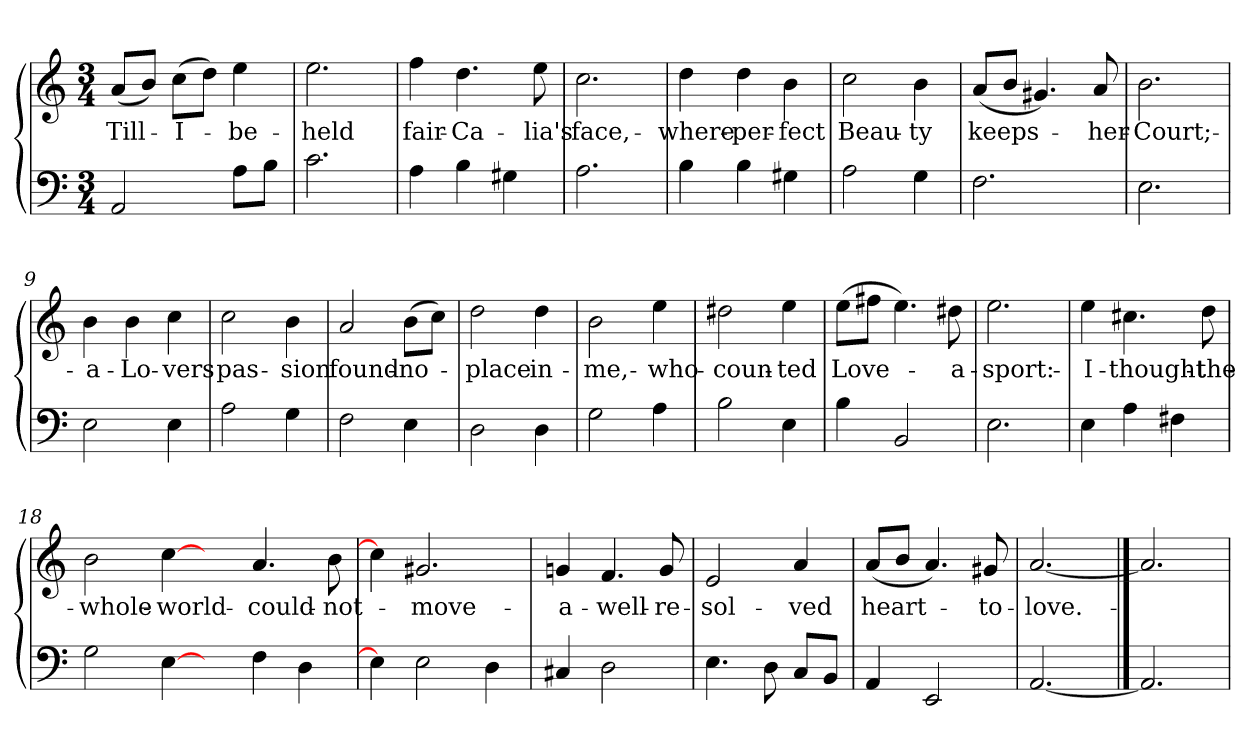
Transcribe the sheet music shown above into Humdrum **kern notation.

**kern	**kern	**text
*part2	*part1	*part1
*staff2	*staff1	*staff1
*clefF4	*clefG2	*
*k[]	*k[]	*
*C:	*C:	*
*M3/4	*M3/4	*
=1	=1	=1
2AA/	(8a/L	Till-
.	8b/J)	.
.	(8cc\L	I-
.	8dd\J)	.
8A\L	4ee\	be-
8B\J	.	.
=2	=2	=2
2.c\	2.ee\	-held
=3	=3	=3
4A\	4ff\	fair-
4B\	4.dd\	Ca-
4G#X\	.	.
.	8ee\	-lia's
=4	=4	=4
2.A\	2.cc\	face,-
=5	=5	=5
4B\	4dd\	where-
4B\	4dd\	per-
4G#X\	4b\	-fect
=6	=6	=6
2A\	2cc\	Beau-
4G\	4b\	-ty
=7	=7	=7
2.F\	(8a/L	keeps-
.	8b/J	.
.	4.g#X/)	.
.	8a/	her-
=8	=8	=8
2.E\	2.b\	Court;-
=9	=9	=9
2E\	4b\	a-
.	4b\	Lo-
4E\	4cc\	-vers
=10	=10	=10
2A\	2cc\	pas-
4G\	4b\	-sion
!!LO:LB:g=z
=11	=11	=11
2F\	2a/	found-
4E\	(8b\L	no-
.	8cc\J)	.
=12	=12	=12
2D\	2dd\	-place
4D\	4dd\	in-
=13	=13	=13
2G\	2b\	me,-
4A\	4ee\	who-
=14	=14	=14
2B\	2dd#X\	coun-
4E\	4ee\	-ted
=15	=15	=15
4B\	(8ee\L	Love-
.	8ff#X\J	.
2BB/	4.ee\)	.
.	8dd#X\	a-
=16	=16	=16
2.E\	2.ee\	sport:-
=17	=17	=17
4E\	4ee\	I-
4A\	4.cc#X\	thought-
4F#X\	.	.
.	8dd\	the-
!!LO:LB:g=z
=18	=18	=18
2G\	2b\	whole-
[4E\	[4cc\	world-
4ryy	4ryy	.
4F\	4.a/	could-
4D\	.	.
.	8b\	not-
=19	=19	=19
4E\]	4cc\]	.
2E\	2.g#X/	move-
4D\	.	.
=20	=20	=20
4C#X/	4gn/	a-
2D\	4.f/	well-
.	8g/	re-
=21	=21	=21
4.E\	2e/	-sol-
8D\	.	.
8C/L	4a/	-ved
8BB/J	.	.
=22	=22	=22
4AA/	(8a/L	heart-
.	8b/J	.
2EE/	4.a/)	.
.	8g#X/	to-
=23	=23	=23
[2.AA/	[2.a/	love.-
==24	==24	==24
2.AA/]	2.a/]	.
=	=	=
*-	*-	*-
